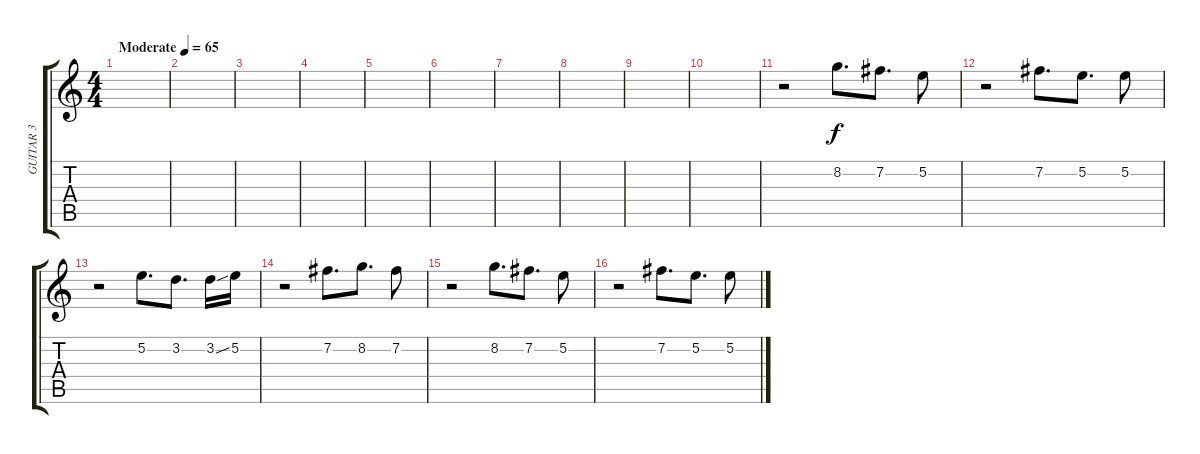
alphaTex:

\track ("GUITAR 3" "GUITAR 3") {instrument acousticguitarsteel}
\staff {score tabs}
\tuning (E4 B3 G3 D3 A2 E2) {hide}
\ts (4 4)
\tempo (65 "Moderate")
\clef g2
\ks c
|
|
|
|
|
|
|
|
|
|
r.2 8.2.8{d} 7.2.8{d} 5.2.8 |
r.2 7.2.8{d} 5.2.8{d} 5.2.8 |
r.2 5.2.8{d} 3.2.8{d} 3.2{ss}.16 5.2.16 |
r.2 7.2.8{d} 8.2.8{d} 7.2.8 |
r.2 8.2.8{d} 7.2.8{d} 5.2.8 |
r.2 7.2.8{d} 5.2.8{d} 5.2.8
